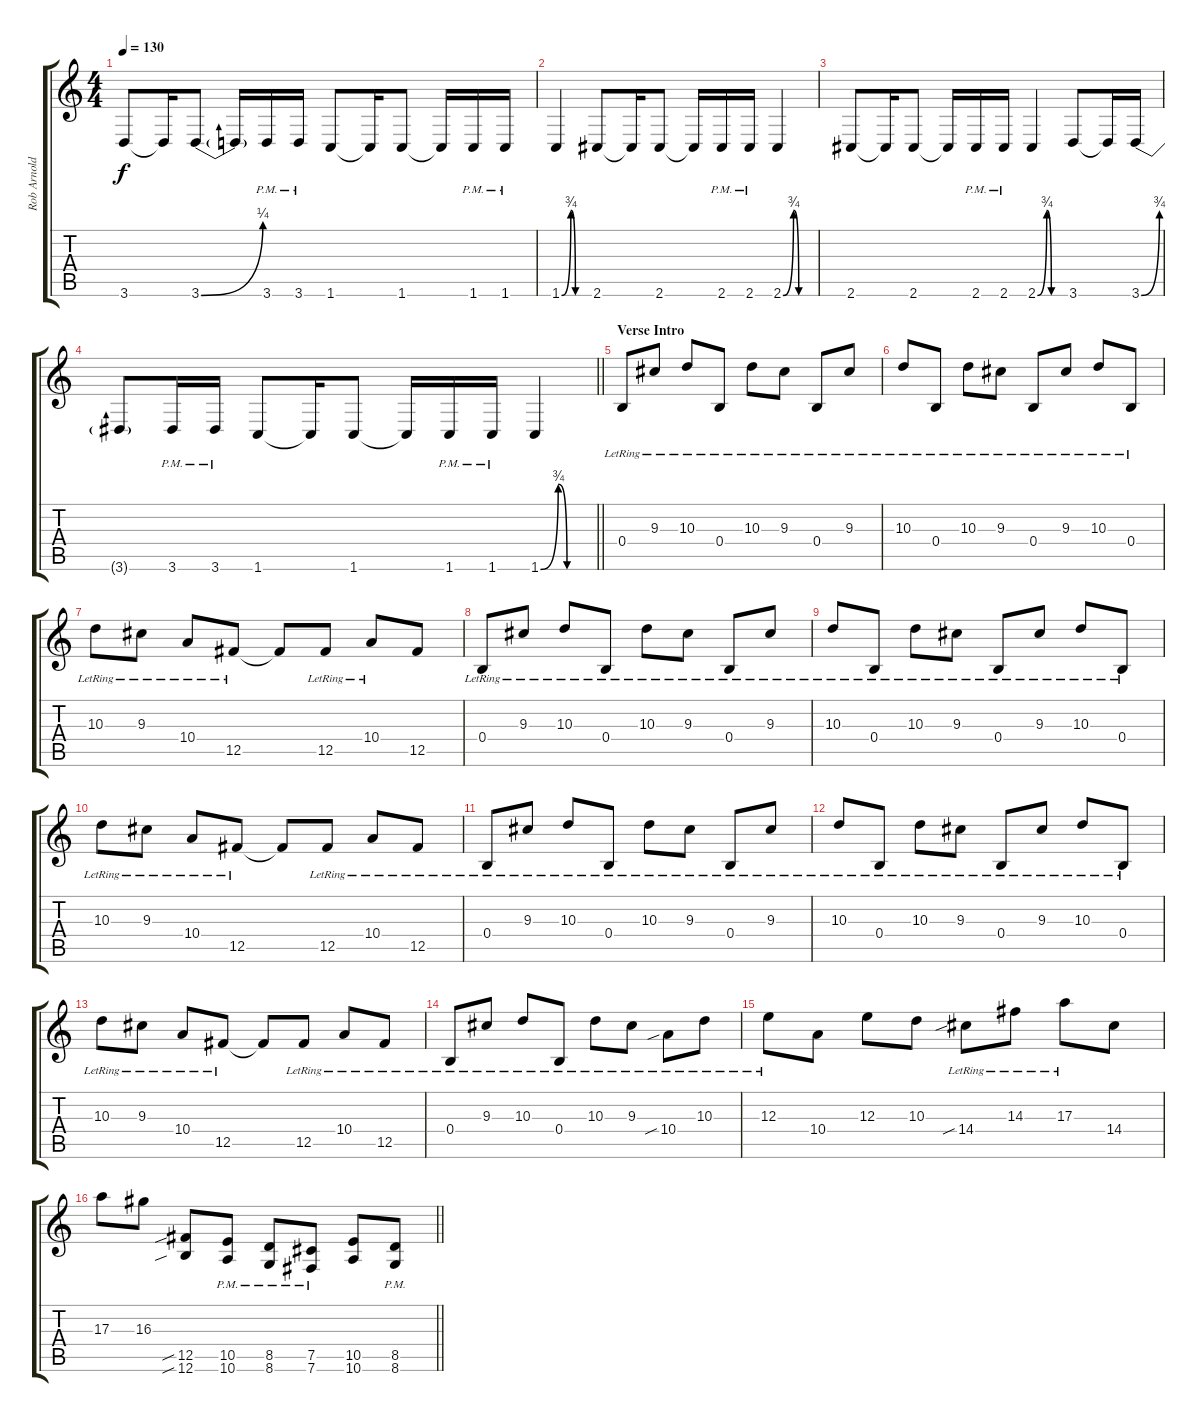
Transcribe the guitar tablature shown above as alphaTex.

\track ("Rob Arnold" "Rob Arnold") {instrument distortionguitar}
\staff {score tabs}
\tuning (Db4 Ab3 E3 B2 Gb2 B1) {hide}
\ts (4 4)
\tempo 130
\clef g2
\ks c
3.6.8{dy f} 3.6{t}.16 3.6{be (bend 0 0 60 1)}.8 3.6{t}.16 3.6{pm}.16 3.6{pm}.16 1.6.8 1.6{t}.16 1.6.8 1.6{t}.16 1.6{pm}.16 1.6{pm}.16 |
1.6{be (custom 0 0 20 3 30 0 60 0)}.4 2.6.8 2.6{t}.16 2.6.8 2.6{t}.16 2.6{pm}.16 2.6{pm}.16 2.6{be (custom 0 0 20 3 30 0 60 0)}.4 |
2.6.8 2.6{t}.16 2.6.8 2.6{t}.16 2.6{pm}.16 2.6{pm}.16 2.6{be (custom 0 0 20 3 30 0 60 0)}.4 3.6.8 3.6{t}.16 3.6{be (bend 0 0 60 3)}.16 |
\barLineRight lightlight
3.6{t}.8 3.6{pm}.16 3.6{pm}.16 1.6.8 1.6{t}.16 1.6.8 1.6{t}.16 1.6{pm}.16 1.6{pm}.16 1.6{be (custom 0 0 20 3 30 0 60 0)}.4 |
\section ("" "Verse Intro")
0.4{lr}.8{volume 10 balance 8 instrument distortionguitar} 9.3{lr}.8 10.3{lr}.8 0.4{lr}.8 10.3{lr}.8 9.3{lr}.8 0.4{lr}.8 9.3{lr}.8 |
10.3{lr}.8 0.4{lr}.8 10.3{lr}.8 9.3{lr}.8 0.4{lr}.8 9.3{lr}.8 10.3{lr}.8 0.4{lr}.8 |
10.3{lr}.8 9.3{lr}.8 10.4{lr}.8 12.5{lr}.8 12.5{t}.8 12.5{lr}.8 10.4{lr}.8 12.5.8 |
0.4{lr}.8 9.3{lr}.8 10.3{lr}.8 0.4{lr}.8 10.3{lr}.8 9.3{lr}.8 0.4{lr}.8 9.3{lr}.8 |
10.3{lr}.8 0.4{lr}.8 10.3{lr}.8 9.3{lr}.8 0.4{lr}.8 9.3{lr}.8 10.3{lr}.8 0.4{lr}.8 |
10.3{lr}.8 9.3{lr}.8 10.4{lr}.8 12.5{lr}.8 12.5{t}.8 12.5{lr}.8 10.4{lr}.8 12.5{lr}.8 |
0.4{lr}.8 9.3{lr}.8 10.3{lr}.8 0.4{lr}.8 10.3{lr}.8 9.3{lr}.8 0.4{lr}.8 9.3{lr}.8 |
10.3{lr}.8 0.4{lr}.8 10.3{lr}.8 9.3{lr}.8 0.4{lr}.8 9.3{lr}.8 10.3{lr}.8 0.4{lr}.8 |
10.3{lr}.8 9.3{lr}.8 10.4{lr}.8 12.5{lr}.8 12.5{t}.8 12.5{lr}.8 10.4{lr}.8 12.5{lr}.8 |
0.4{lr}.8 9.3{lr}.8 10.3{lr}.8 0.4{lr}.8 10.3{lr}.8 9.3{lr}.8 10.4{sib lr}.8 10.3{lr}.8 |
12.3{lr}.8 10.4.8 12.3.8 10.3.8 14.4{sib lr}.8 14.3{lr}.8 17.3{lr}.8 14.4.8 |
\barLineRight lightlight
17.3.8 16.3.8 (12.5{sib} 12.6{sib}).8 (10.5{pm} 10.6{pm}).8 (8.5{pm} 8.6{pm}).8 (7.5{pm} 7.6{pm}).8 (10.5 10.6).8 (8.5{pm} 8.6{pm}).8
